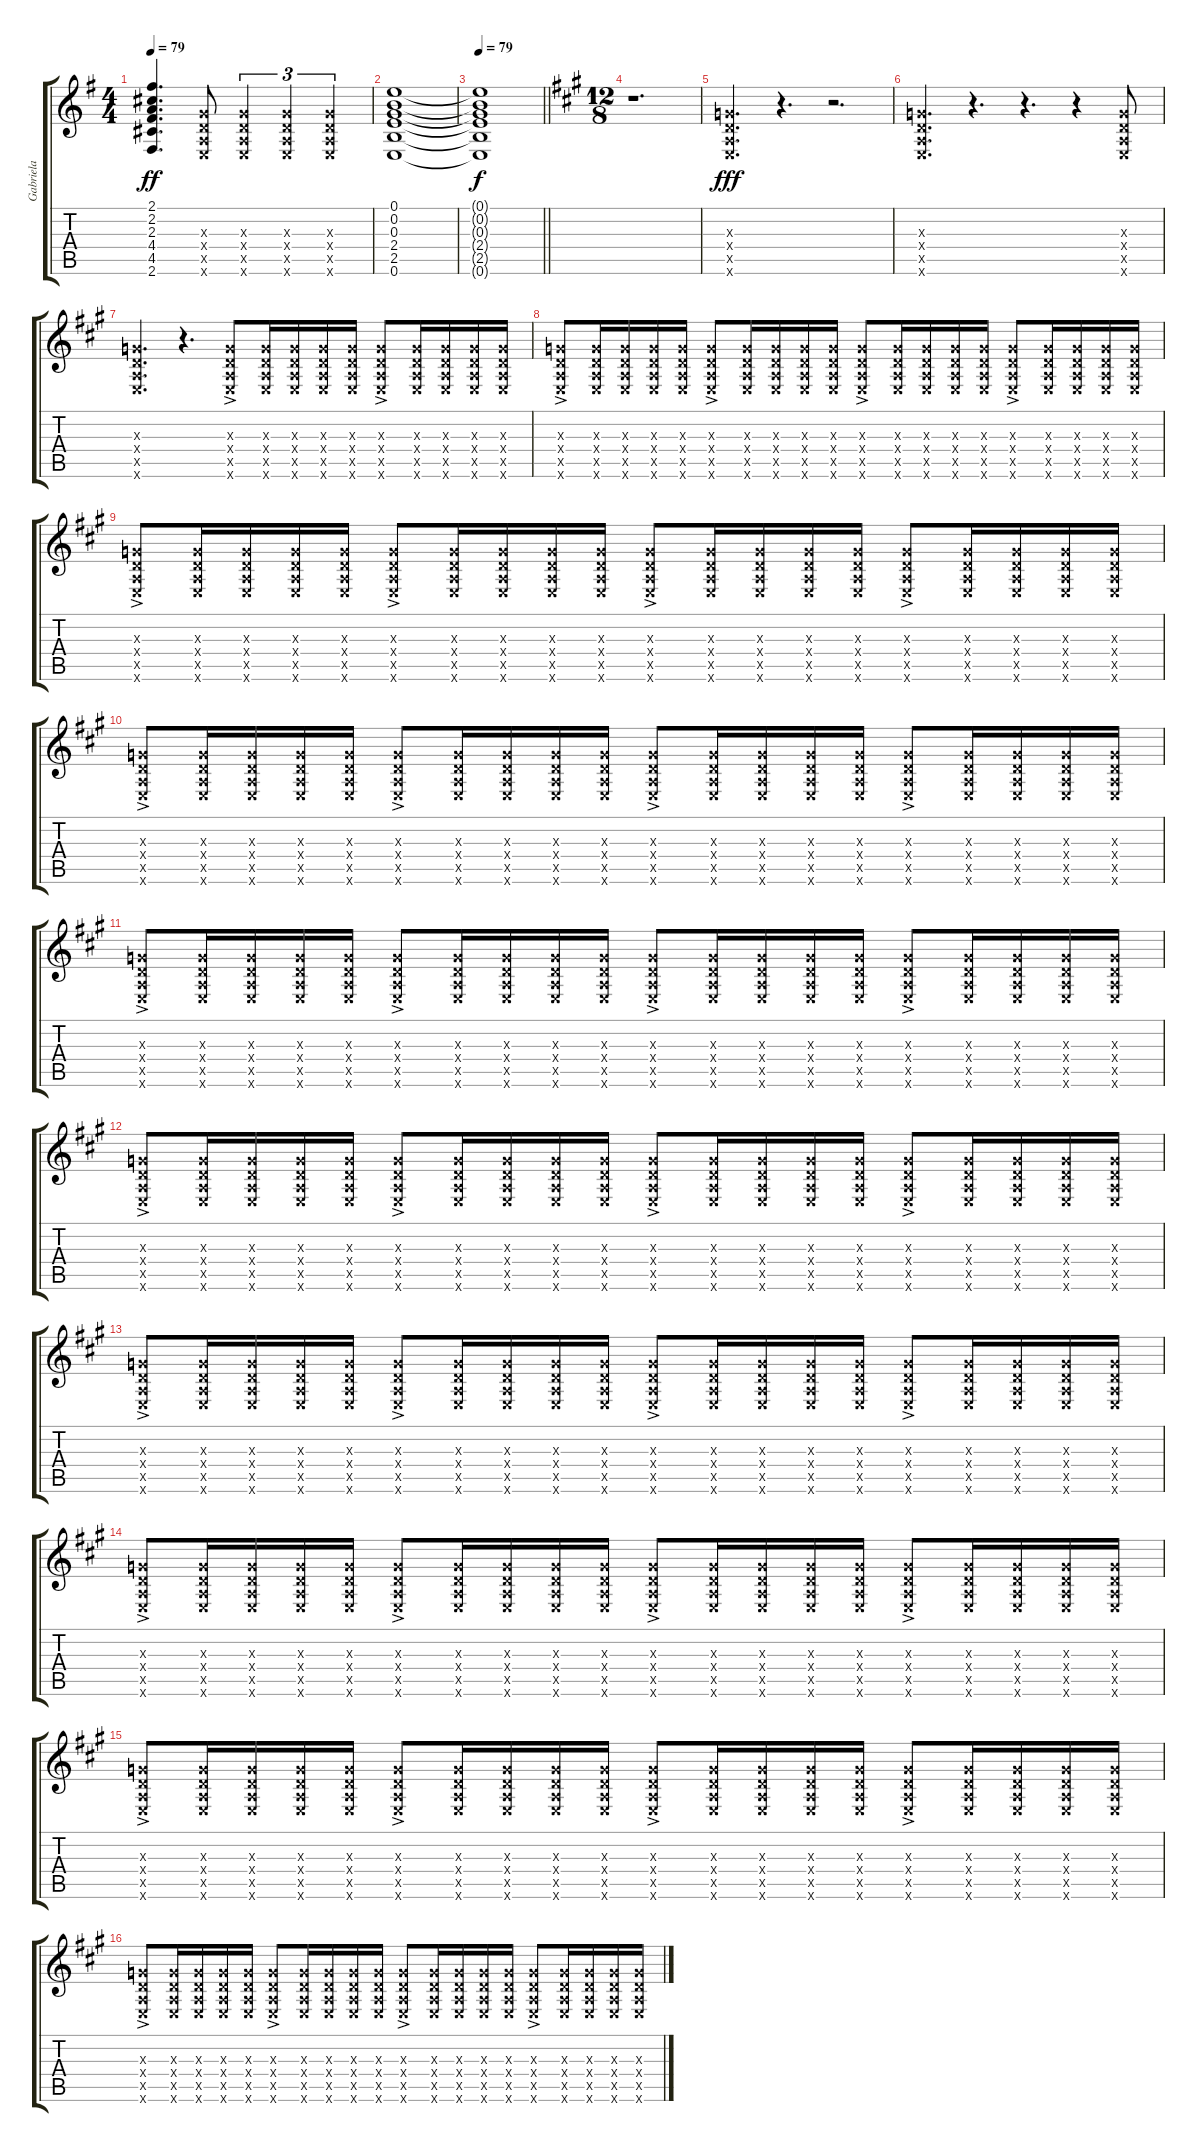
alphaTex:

\track ("Gabriela" "Gabriela") {instrument acousticguitarnylon}
\staff {score tabs}
\tuning (E4 B3 G3 D3 A2 E2) {hide}
\ts (4 4)
\tempo 79
\clef g2
\ks eminor
(2.1 2.2 2.3 4.4 4.5 2.6).4{d dy ff} (0.3{x} 0.4{x} 0.5{x} 0.6{x}).8 (0.3{x} 0.4{x} 0.5{x} 0.6{x}).4{tu (3 2)} (0.3{x} 0.4{x} 0.5{x} 0.6{x}).4{tu (3 2)} (0.3{x} 0.4{x} 0.5{x} 0.6{x}).4{tu (3 2)} |
(0.1 0.2 0.3 2.4 2.5 0.6).1 |
\tempo 79
\barLineRight lightlight
(0.1{t} 0.2{t} 0.3{t} 2.4{t} 2.5{t} 0.6{t}).1{dy f} |
\ts (12 8)
\ks f#minor
r.1{d} |
(0.3{x} 0.4{x} 0.5{x} 0.6{x}).4{d dy fff} r.4{d} r.2{d} |
(0.3{x} 0.4{x} 0.5{x} 0.6{x}).4{d} r.4{d} r.4{d} r.4 (0.3{x} 0.4{x} 0.5{x} 0.6{x}).8 |
(0.3{x} 0.4{x} 0.5{x} 0.6{x}).4{d} r.4{d} (0.3{ac x} 0.4{ac x} 0.5{ac x} 0.6{ac x}).8 (0.3{x} 0.4{x} 0.5{x} 0.6{x}).16 (0.3{x} 0.4{x} 0.5{x} 0.6{x}).16 (0.3{x} 0.4{x} 0.5{x} 0.6{x}).16 (0.3{x} 0.4{x} 0.5{x} 0.6{x}).16 (0.3{ac x} 0.4{ac x} 0.5{ac x} 0.6{ac x}).8 (0.3{x} 0.4{x} 0.5{x} 0.6{x}).16 (0.3{x} 0.4{x} 0.5{x} 0.6{x}).16 (0.3{x} 0.4{x} 0.5{x} 0.6{x}).16 (0.3{x} 0.4{x} 0.5{x} 0.6{x}).16 |
(0.3{ac x} 0.4{ac x} 0.5{ac x} 0.6{ac x}).8 (0.3{x} 0.4{x} 0.5{x} 0.6{x}).16 (0.3{x} 0.4{x} 0.5{x} 0.6{x}).16 (0.3{x} 0.4{x} 0.5{x} 0.6{x}).16 (0.3{x} 0.4{x} 0.5{x} 0.6{x}).16 (0.3{ac x} 0.4{ac x} 0.5{ac x} 0.6{ac x}).8 (0.3{x} 0.4{x} 0.5{x} 0.6{x}).16 (0.3{x} 0.4{x} 0.5{x} 0.6{x}).16 (0.3{x} 0.4{x} 0.5{x} 0.6{x}).16 (0.3{x} 0.4{x} 0.5{x} 0.6{x}).16 (0.3{ac x} 0.4{ac x} 0.5{ac x} 0.6{ac x}).8 (0.3{x} 0.4{x} 0.5{x} 0.6{x}).16 (0.3{x} 0.4{x} 0.5{x} 0.6{x}).16 (0.3{x} 0.4{x} 0.5{x} 0.6{x}).16 (0.3{x} 0.4{x} 0.5{x} 0.6{x}).16 (0.3{ac x} 0.4{ac x} 0.5{ac x} 0.6{ac x}).8 (0.3{x} 0.4{x} 0.5{x} 0.6{x}).16 (0.3{x} 0.4{x} 0.5{x} 0.6{x}).16 (0.3{x} 0.4{x} 0.5{x} 0.6{x}).16 (0.3{x} 0.4{x} 0.5{x} 0.6{x}).16 |
(0.3{ac x} 0.4{ac x} 0.5{ac x} 0.6{ac x}).8 (0.3{x} 0.4{x} 0.5{x} 0.6{x}).16 (0.3{x} 0.4{x} 0.5{x} 0.6{x}).16 (0.3{x} 0.4{x} 0.5{x} 0.6{x}).16 (0.3{x} 0.4{x} 0.5{x} 0.6{x}).16 (0.3{ac x} 0.4{ac x} 0.5{ac x} 0.6{ac x}).8 (0.3{x} 0.4{x} 0.5{x} 0.6{x}).16 (0.3{x} 0.4{x} 0.5{x} 0.6{x}).16 (0.3{x} 0.4{x} 0.5{x} 0.6{x}).16 (0.3{x} 0.4{x} 0.5{x} 0.6{x}).16 (0.3{ac x} 0.4{ac x} 0.5{ac x} 0.6{ac x}).8 (0.3{x} 0.4{x} 0.5{x} 0.6{x}).16 (0.3{x} 0.4{x} 0.5{x} 0.6{x}).16 (0.3{x} 0.4{x} 0.5{x} 0.6{x}).16 (0.3{x} 0.4{x} 0.5{x} 0.6{x}).16 (0.3{ac x} 0.4{ac x} 0.5{ac x} 0.6{ac x}).8 (0.3{x} 0.4{x} 0.5{x} 0.6{x}).16 (0.3{x} 0.4{x} 0.5{x} 0.6{x}).16 (0.3{x} 0.4{x} 0.5{x} 0.6{x}).16 (0.3{x} 0.4{x} 0.5{x} 0.6{x}).16 |
(0.3{ac x} 0.4{ac x} 0.5{ac x} 0.6{ac x}).8 (0.3{x} 0.4{x} 0.5{x} 0.6{x}).16 (0.3{x} 0.4{x} 0.5{x} 0.6{x}).16 (0.3{x} 0.4{x} 0.5{x} 0.6{x}).16 (0.3{x} 0.4{x} 0.5{x} 0.6{x}).16 (0.3{ac x} 0.4{ac x} 0.5{ac x} 0.6{ac x}).8 (0.3{x} 0.4{x} 0.5{x} 0.6{x}).16 (0.3{x} 0.4{x} 0.5{x} 0.6{x}).16 (0.3{x} 0.4{x} 0.5{x} 0.6{x}).16 (0.3{x} 0.4{x} 0.5{x} 0.6{x}).16 (0.3{ac x} 0.4{ac x} 0.5{ac x} 0.6{ac x}).8 (0.3{x} 0.4{x} 0.5{x} 0.6{x}).16 (0.3{x} 0.4{x} 0.5{x} 0.6{x}).16 (0.3{x} 0.4{x} 0.5{x} 0.6{x}).16 (0.3{x} 0.4{x} 0.5{x} 0.6{x}).16 (0.3{ac x} 0.4{ac x} 0.5{ac x} 0.6{ac x}).8 (0.3{x} 0.4{x} 0.5{x} 0.6{x}).16 (0.3{x} 0.4{x} 0.5{x} 0.6{x}).16 (0.3{x} 0.4{x} 0.5{x} 0.6{x}).16 (0.3{x} 0.4{x} 0.5{x} 0.6{x}).16 |
(0.3{ac x} 0.4{ac x} 0.5{ac x} 0.6{ac x}).8 (0.3{x} 0.4{x} 0.5{x} 0.6{x}).16 (0.3{x} 0.4{x} 0.5{x} 0.6{x}).16 (0.3{x} 0.4{x} 0.5{x} 0.6{x}).16 (0.3{x} 0.4{x} 0.5{x} 0.6{x}).16 (0.3{ac x} 0.4{ac x} 0.5{ac x} 0.6{ac x}).8 (0.3{x} 0.4{x} 0.5{x} 0.6{x}).16 (0.3{x} 0.4{x} 0.5{x} 0.6{x}).16 (0.3{x} 0.4{x} 0.5{x} 0.6{x}).16 (0.3{x} 0.4{x} 0.5{x} 0.6{x}).16 (0.3{ac x} 0.4{ac x} 0.5{ac x} 0.6{ac x}).8 (0.3{x} 0.4{x} 0.5{x} 0.6{x}).16 (0.3{x} 0.4{x} 0.5{x} 0.6{x}).16 (0.3{x} 0.4{x} 0.5{x} 0.6{x}).16 (0.3{x} 0.4{x} 0.5{x} 0.6{x}).16 (0.3{ac x} 0.4{ac x} 0.5{ac x} 0.6{ac x}).8 (0.3{x} 0.4{x} 0.5{x} 0.6{x}).16 (0.3{x} 0.4{x} 0.5{x} 0.6{x}).16 (0.3{x} 0.4{x} 0.5{x} 0.6{x}).16 (0.3{x} 0.4{x} 0.5{x} 0.6{x}).16 |
(0.3{ac x} 0.4{ac x} 0.5{ac x} 0.6{ac x}).8 (0.3{x} 0.4{x} 0.5{x} 0.6{x}).16 (0.3{x} 0.4{x} 0.5{x} 0.6{x}).16 (0.3{x} 0.4{x} 0.5{x} 0.6{x}).16 (0.3{x} 0.4{x} 0.5{x} 0.6{x}).16 (0.3{ac x} 0.4{ac x} 0.5{ac x} 0.6{ac x}).8 (0.3{x} 0.4{x} 0.5{x} 0.6{x}).16 (0.3{x} 0.4{x} 0.5{x} 0.6{x}).16 (0.3{x} 0.4{x} 0.5{x} 0.6{x}).16 (0.3{x} 0.4{x} 0.5{x} 0.6{x}).16 (0.3{ac x} 0.4{ac x} 0.5{ac x} 0.6{ac x}).8 (0.3{x} 0.4{x} 0.5{x} 0.6{x}).16 (0.3{x} 0.4{x} 0.5{x} 0.6{x}).16 (0.3{x} 0.4{x} 0.5{x} 0.6{x}).16 (0.3{x} 0.4{x} 0.5{x} 0.6{x}).16 (0.3{ac x} 0.4{ac x} 0.5{ac x} 0.6{ac x}).8 (0.3{x} 0.4{x} 0.5{x} 0.6{x}).16 (0.3{x} 0.4{x} 0.5{x} 0.6{x}).16 (0.3{x} 0.4{x} 0.5{x} 0.6{x}).16 (0.3{x} 0.4{x} 0.5{x} 0.6{x}).16 |
(0.3{ac x} 0.4{ac x} 0.5{ac x} 0.6{ac x}).8 (0.3{x} 0.4{x} 0.5{x} 0.6{x}).16 (0.3{x} 0.4{x} 0.5{x} 0.6{x}).16 (0.3{x} 0.4{x} 0.5{x} 0.6{x}).16 (0.3{x} 0.4{x} 0.5{x} 0.6{x}).16 (0.3{ac x} 0.4{ac x} 0.5{ac x} 0.6{ac x}).8 (0.3{x} 0.4{x} 0.5{x} 0.6{x}).16 (0.3{x} 0.4{x} 0.5{x} 0.6{x}).16 (0.3{x} 0.4{x} 0.5{x} 0.6{x}).16 (0.3{x} 0.4{x} 0.5{x} 0.6{x}).16 (0.3{ac x} 0.4{ac x} 0.5{ac x} 0.6{ac x}).8 (0.3{x} 0.4{x} 0.5{x} 0.6{x}).16 (0.3{x} 0.4{x} 0.5{x} 0.6{x}).16 (0.3{x} 0.4{x} 0.5{x} 0.6{x}).16 (0.3{x} 0.4{x} 0.5{x} 0.6{x}).16 (0.3{ac x} 0.4{ac x} 0.5{ac x} 0.6{ac x}).8 (0.3{x} 0.4{x} 0.5{x} 0.6{x}).16 (0.3{x} 0.4{x} 0.5{x} 0.6{x}).16 (0.3{x} 0.4{x} 0.5{x} 0.6{x}).16 (0.3{x} 0.4{x} 0.5{x} 0.6{x}).16 |
(0.3{ac x} 0.4{ac x} 0.5{ac x} 0.6{ac x}).8 (0.3{x} 0.4{x} 0.5{x} 0.6{x}).16 (0.3{x} 0.4{x} 0.5{x} 0.6{x}).16 (0.3{x} 0.4{x} 0.5{x} 0.6{x}).16 (0.3{x} 0.4{x} 0.5{x} 0.6{x}).16 (0.3{ac x} 0.4{ac x} 0.5{ac x} 0.6{ac x}).8 (0.3{x} 0.4{x} 0.5{x} 0.6{x}).16 (0.3{x} 0.4{x} 0.5{x} 0.6{x}).16 (0.3{x} 0.4{x} 0.5{x} 0.6{x}).16 (0.3{x} 0.4{x} 0.5{x} 0.6{x}).16 (0.3{ac x} 0.4{ac x} 0.5{ac x} 0.6{ac x}).8 (0.3{x} 0.4{x} 0.5{x} 0.6{x}).16 (0.3{x} 0.4{x} 0.5{x} 0.6{x}).16 (0.3{x} 0.4{x} 0.5{x} 0.6{x}).16 (0.3{x} 0.4{x} 0.5{x} 0.6{x}).16 (0.3{ac x} 0.4{ac x} 0.5{ac x} 0.6{ac x}).8 (0.3{x} 0.4{x} 0.5{x} 0.6{x}).16 (0.3{x} 0.4{x} 0.5{x} 0.6{x}).16 (0.3{x} 0.4{x} 0.5{x} 0.6{x}).16 (0.3{x} 0.4{x} 0.5{x} 0.6{x}).16 |
(0.3{ac x} 0.4{ac x} 0.5{ac x} 0.6{ac x}).8 (0.3{x} 0.4{x} 0.5{x} 0.6{x}).16 (0.3{x} 0.4{x} 0.5{x} 0.6{x}).16 (0.3{x} 0.4{x} 0.5{x} 0.6{x}).16 (0.3{x} 0.4{x} 0.5{x} 0.6{x}).16 (0.3{ac x} 0.4{ac x} 0.5{ac x} 0.6{ac x}).8 (0.3{x} 0.4{x} 0.5{x} 0.6{x}).16 (0.3{x} 0.4{x} 0.5{x} 0.6{x}).16 (0.3{x} 0.4{x} 0.5{x} 0.6{x}).16 (0.3{x} 0.4{x} 0.5{x} 0.6{x}).16 (0.3{ac x} 0.4{ac x} 0.5{ac x} 0.6{ac x}).8 (0.3{x} 0.4{x} 0.5{x} 0.6{x}).16 (0.3{x} 0.4{x} 0.5{x} 0.6{x}).16 (0.3{x} 0.4{x} 0.5{x} 0.6{x}).16 (0.3{x} 0.4{x} 0.5{x} 0.6{x}).16 (0.3{ac x} 0.4{ac x} 0.5{ac x} 0.6{ac x}).8 (0.3{x} 0.4{x} 0.5{x} 0.6{x}).16 (0.3{x} 0.4{x} 0.5{x} 0.6{x}).16 (0.3{x} 0.4{x} 0.5{x} 0.6{x}).16 (0.3{x} 0.4{x} 0.5{x} 0.6{x}).16 |
(0.3{ac x} 0.4{ac x} 0.5{ac x} 0.6{ac x}).8 (0.3{x} 0.4{x} 0.5{x} 0.6{x}).16 (0.3{x} 0.4{x} 0.5{x} 0.6{x}).16 (0.3{x} 0.4{x} 0.5{x} 0.6{x}).16 (0.3{x} 0.4{x} 0.5{x} 0.6{x}).16 (0.3{ac x} 0.4{ac x} 0.5{ac x} 0.6{ac x}).8 (0.3{x} 0.4{x} 0.5{x} 0.6{x}).16 (0.3{x} 0.4{x} 0.5{x} 0.6{x}).16 (0.3{x} 0.4{x} 0.5{x} 0.6{x}).16 (0.3{x} 0.4{x} 0.5{x} 0.6{x}).16 (0.3{ac x} 0.4{ac x} 0.5{ac x} 0.6{ac x}).8 (0.3{x} 0.4{x} 0.5{x} 0.6{x}).16 (0.3{x} 0.4{x} 0.5{x} 0.6{x}).16 (0.3{x} 0.4{x} 0.5{x} 0.6{x}).16 (0.3{x} 0.4{x} 0.5{x} 0.6{x}).16 (0.3{ac x} 0.4{ac x} 0.5{ac x} 0.6{ac x}).8 (0.3{x} 0.4{x} 0.5{x} 0.6{x}).16 (0.3{x} 0.4{x} 0.5{x} 0.6{x}).16 (0.3{x} 0.4{x} 0.5{x} 0.6{x}).16 (0.3{x} 0.4{x} 0.5{x} 0.6{x}).16
